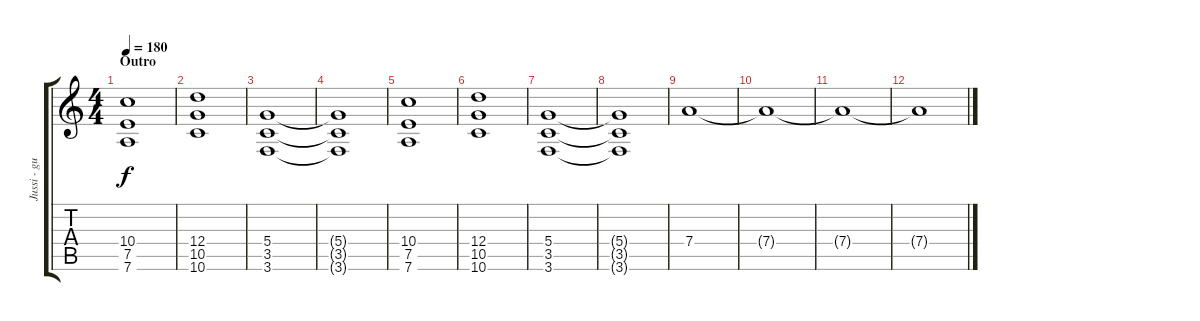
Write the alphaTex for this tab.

\track ("Jussi - guitar" "Jussi - gu") {instrument overdrivenguitar}
\staff {score tabs}
\tuning (E4 B3 G3 D3 A2 D2) {hide}
\ts (4 4)
\section ("" "Outro")
\tempo 180
\clef g2
\ks c
(10.4 7.5 7.6).1{dy f} |
(12.4 10.5 10.6).1 |
(5.4 3.5 3.6).1 |
(5.4{t} 3.5{t} 3.6{t}).1 |
(10.4 7.5 7.6).1 |
(12.4 10.5 10.6).1 |
(5.4 3.5 3.6).1 |
(5.4{t} 3.5{t} 3.6{t}).1 |
7.4.1{volume 3} |
7.4{t}.1 |
7.4{t}.1 |
7.4{t}.1
